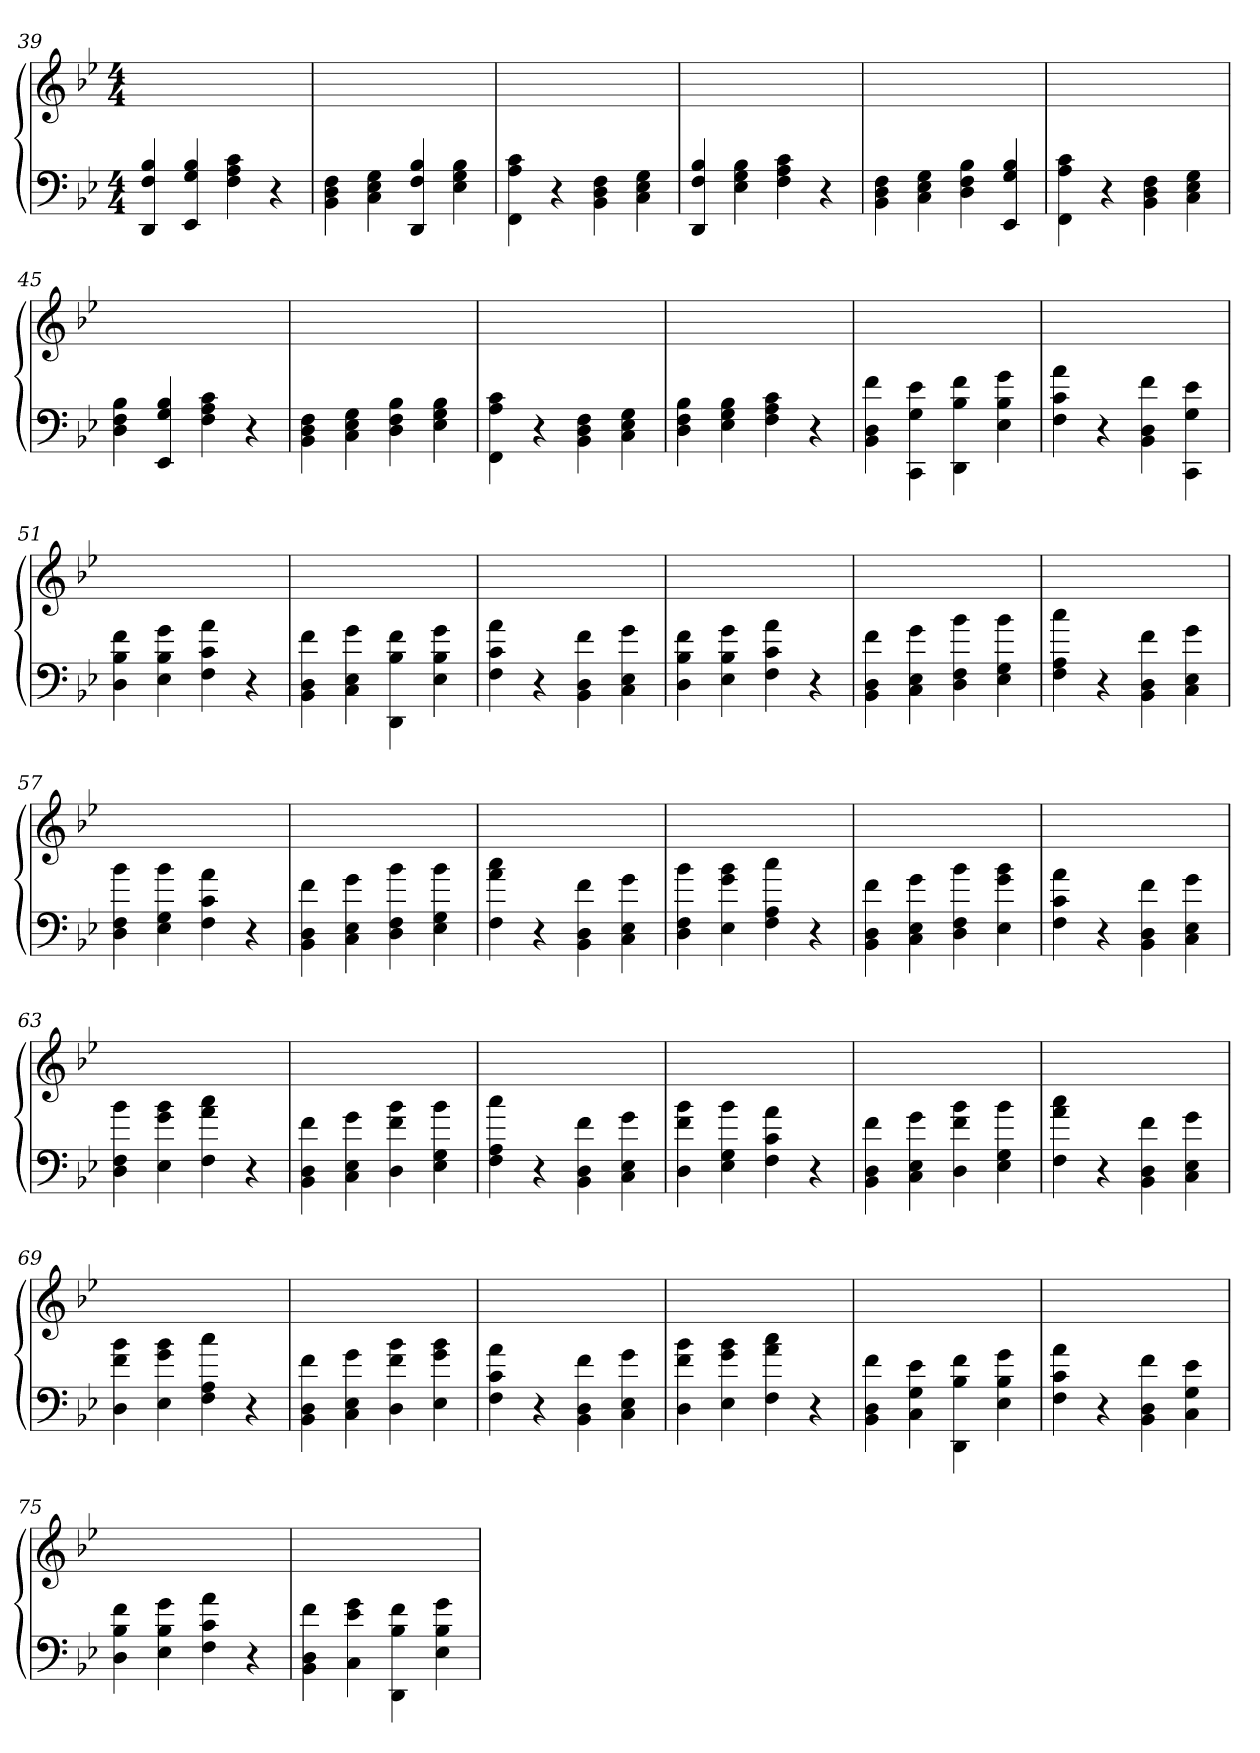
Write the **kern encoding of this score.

**kern	**kern
*part2	*part1
*staff2	*staff1
*clefF4	*clefG2
*k[b-e-]	*k[b-e-]
*B-:	*B-:
*M4/4	*M4/4
=39	=39
4DD 4F 4B-	1ryy
4EE- 4G 4B-	.
4F 4A 4c	.
4r	.
=40	=40
4BB- 4D 4F	1ryy
4C 4E- 4G	.
4DD 4F 4B-	.
4E- 4G 4B-	.
=41	=41
4FF 4A 4c	1ryy
4r	.
4BB- 4D 4F	.
4C 4E- 4G	.
=42	=42
4DD 4F 4B-	1ryy
4E- 4G 4B-	.
4F 4A 4c	.
4r	.
=43	=43
4BB- 4D 4F	1ryy
4C 4E- 4G	.
4D 4F 4B-	.
4EE- 4G 4B-	.
=44	=44
4FF 4A 4c	1ryy
4r	.
4BB- 4D 4F	.
4C 4E- 4G	.
=45	=45
4D 4F 4B-	1ryy
4EE- 4G 4B-	.
4F 4A 4c	.
4r	.
=46	=46
4BB- 4D 4F	1ryy
4C 4E- 4G	.
4D 4F 4B-	.
4E- 4G 4B-	.
=47	=47
4FF 4A 4c	1ryy
4r	.
4BB- 4D 4F	.
4C 4E- 4G	.
=48	=48
4D 4F 4B-	1ryy
4E- 4G 4B-	.
4F 4A 4c	.
4r	.
=49	=49
4BB- 4D 4f	1ryy
4CC 4G 4e-	.
4DD 4B- 4f	.
4E- 4B- 4g	.
=50	=50
4F 4c 4a	1ryy
4r	.
4BB- 4D 4f	.
4CC 4G 4e-	.
=51	=51
4D 4B- 4f	1ryy
4E- 4B- 4g	.
4F 4c 4a	.
4r	.
=52	=52
4BB- 4D 4f	1ryy
4C 4E- 4g	.
4DD 4B- 4f	.
4E- 4B- 4g	.
=53	=53
4F 4c 4a	1ryy
4r	.
4BB- 4D 4f	.
4C 4E- 4g	.
=54	=54
4D 4B- 4f	1ryy
4E- 4B- 4g	.
4F 4c 4a	.
4r	.
=55	=55
4BB- 4D 4f	1ryy
4C 4E- 4g	.
4D 4F 4b-	.
4E- 4G 4b-	.
=56	=56
4F 4A 4cc	1ryy
4r	.
4BB- 4D 4f	.
4C 4E- 4g	.
=57	=57
4D 4F 4b-	1ryy
4E- 4G 4b-	.
4F 4c 4a	.
4r	.
=58	=58
4BB- 4D 4f	1ryy
4C 4E- 4g	.
4D 4F 4b-	.
4E- 4G 4b-	.
=59	=59
4F 4a 4cc	1ryy
4r	.
4BB- 4D 4f	.
4C 4E- 4g	.
=60	=60
4D 4F 4b-	1ryy
4E- 4g 4b-	.
4F 4A 4cc	.
4r	.
=61	=61
4BB- 4D 4f	1ryy
4C 4E- 4g	.
4D 4F 4b-	.
4E- 4g 4b-	.
=62	=62
4F 4c 4a	1ryy
4r	.
4BB- 4D 4f	.
4C 4E- 4g	.
=63	=63
4D 4F 4b-	1ryy
4E- 4g 4b-	.
4F 4a 4cc	.
4r	.
=64	=64
4BB- 4D 4f	1ryy
4C 4E- 4g	.
4D 4f 4b-	.
4E- 4G 4b-	.
=65	=65
4F 4A 4cc	1ryy
4r	.
4BB- 4D 4f	.
4C 4E- 4g	.
=66	=66
4D 4f 4b-	1ryy
4E- 4G 4b-	.
4F 4c 4a	.
4r	.
=67	=67
4BB- 4D 4f	1ryy
4C 4E- 4g	.
4D 4f 4b-	.
4E- 4G 4b-	.
=68	=68
4F 4a 4cc	1ryy
4r	.
4BB- 4D 4f	.
4C 4E- 4g	.
=69	=69
4D 4f 4b-	1ryy
4E- 4g 4b-	.
4F 4A 4cc	.
4r	.
=70	=70
4BB- 4D 4f	1ryy
4C 4E- 4g	.
4D 4f 4b-	.
4E- 4g 4b-	.
=71	=71
4F 4c 4a	1ryy
4r	.
4BB- 4D 4f	.
4C 4E- 4g	.
=72	=72
4D 4f 4b-	1ryy
4E- 4g 4b-	.
4F 4a 4cc	.
4r	.
=73	=73
4BB- 4D 4f	1ryy
4C 4G 4e-	.
4DD 4B- 4f	.
4E- 4B- 4g	.
=74	=74
4F 4c 4a	1ryy
4r	.
4BB- 4D 4f	.
4C 4G 4e-	.
=75	=75
4D 4B- 4f	1ryy
4E- 4B- 4g	.
4F 4c 4a	.
4r	.
=76	=76
4BB- 4D 4f	1ryy
4C 4e- 4g	.
4DD 4B- 4f	.
4E- 4B- 4g	.
=	=
*-	*-
